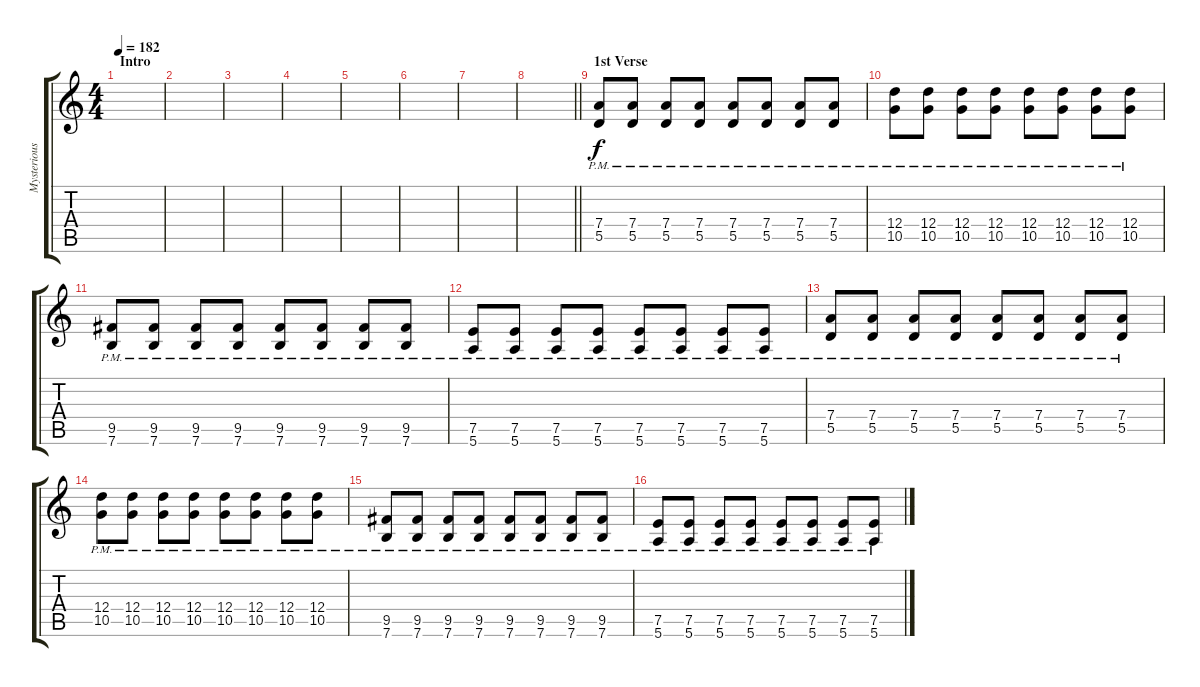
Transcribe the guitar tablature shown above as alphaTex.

\track ("Mysterious Kyu" "Mysterious") {instrument electricguitarclean}
\staff {score tabs}
\tuning (E4 B3 G3 D3 A2 E2) {hide}
\ts (4 4)
\section ("" "Intro")
\tempo 182
\clef g2
\ks c
|
|
|
|
|
|
|
\barLineRight lightlight
|
\section ("" "1st Verse")
(7.4{pm} 5.5{pm}).8 (7.4{pm} 5.5{pm}).8 (7.4 5.5{pm}).8 (7.4{pm} 5.5{pm}).8 (7.4{pm} 5.5{pm}).8 (7.4{pm} 5.5{pm}).8 (7.4{pm} 5.5{pm}).8 (7.4{pm} 5.5{pm}).8 |
(12.4{pm} 10.5{pm}).8 (12.4{pm} 10.5{pm}).8 (12.4{pm} 10.5{pm}).8 (12.4{pm} 10.5{pm}).8 (12.4{pm} 10.5{pm}).8 (12.4{pm} 10.5{pm}).8 (12.4{pm} 10.5{pm}).8 (12.4{pm} 10.5{pm}).8 |
(9.5{pm} 7.6{pm}).8 (9.5{pm} 7.6{pm}).8 (9.5{pm} 7.6{pm}).8 (9.5{pm} 7.6{pm}).8 (9.5{pm} 7.6{pm}).8 (9.5{pm} 7.6{pm}).8 (9.5{pm} 7.6{pm}).8 (9.5{pm} 7.6{pm}).8 |
(7.5{pm} 5.6{pm}).8 (7.5{pm} 5.6{pm}).8 (7.5{pm} 5.6{pm}).8 (7.5{pm} 5.6{pm}).8 (7.5{pm} 5.6{pm}).8 (7.5{pm} 5.6{pm}).8 (7.5{pm} 5.6{pm}).8 (7.5{pm} 5.6{pm}).8 |
(7.4{pm} 5.5{pm}).8 (7.4{pm} 5.5{pm}).8 (7.4 5.5{pm}).8 (7.4{pm} 5.5{pm}).8 (7.4{pm} 5.5{pm}).8 (7.4{pm} 5.5{pm}).8 (7.4{pm} 5.5{pm}).8 (7.4{pm} 5.5{pm}).8 |
(12.4{pm} 10.5{pm}).8 (12.4{pm} 10.5{pm}).8 (12.4{pm} 10.5{pm}).8 (12.4{pm} 10.5{pm}).8 (12.4{pm} 10.5{pm}).8 (12.4{pm} 10.5{pm}).8 (12.4{pm} 10.5{pm}).8 (12.4{pm} 10.5{pm}).8 |
(9.5{pm} 7.6{pm}).8 (9.5{pm} 7.6{pm}).8 (9.5{pm} 7.6{pm}).8 (9.5{pm} 7.6{pm}).8 (9.5{pm} 7.6{pm}).8 (9.5{pm} 7.6{pm}).8 (9.5{pm} 7.6{pm}).8 (9.5{pm} 7.6{pm}).8 |
(7.5{pm} 5.6{pm}).8 (7.5{pm} 5.6{pm}).8 (7.5{pm} 5.6{pm}).8 (7.5{pm} 5.6{pm}).8 (7.5{pm} 5.6{pm}).8 (7.5{pm} 5.6{pm}).8 (7.5{pm} 5.6{pm}).8 (7.5{pm} 5.6{pm}).8
